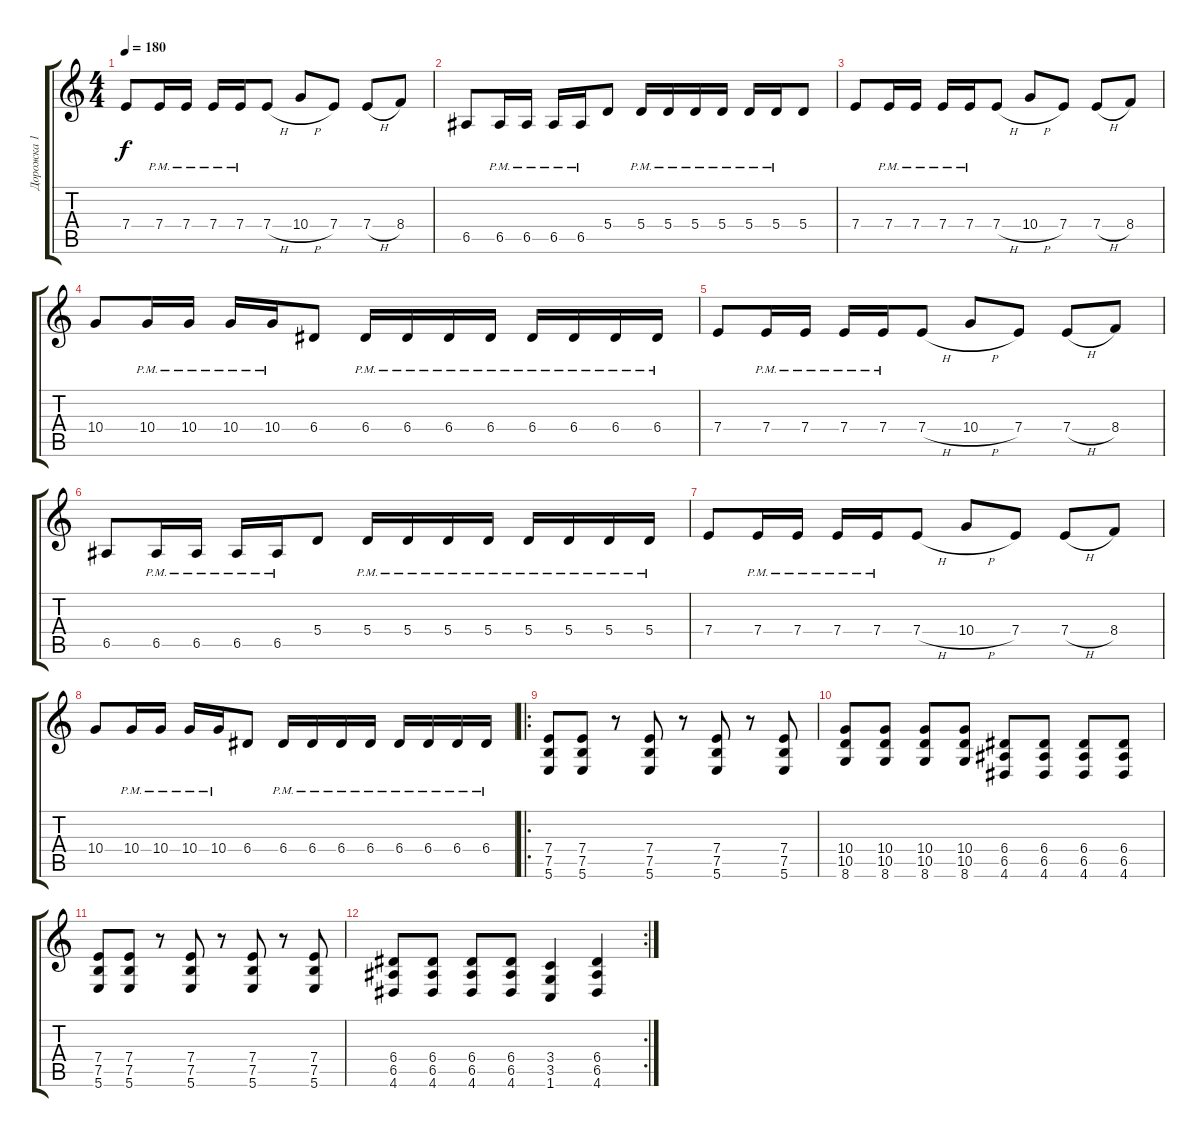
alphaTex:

\track ("Дорожка 1" "Дорожка 1") {instrument distortionguitar}
\staff {score tabs}
\tuning (B3 Gb3 D3 A2 E2 B1) {hide}
\ts (4 4)
\tempo 180
\clef g2
\ks c
7.4.8{dy f} 7.4{pm}.16 7.4{pm}.16 7.4{pm}.16 7.4{pm}.16 7.4{h}.8 10.4{h}.8 7.4.8 7.4{h}.8 8.4.8 |
6.5.8 6.5{pm}.16 6.5{pm}.16 6.5{pm}.16 6.5{pm}.16 5.4.8 5.4{pm}.16 5.4{pm}.16 5.4{pm}.16 5.4{pm}.16 5.4{pm}.16 5.4{pm}.16 5.4.8 |
7.4.8 7.4{pm}.16 7.4{pm}.16 7.4{pm}.16 7.4{pm}.16 7.4{h}.8 10.4{h}.8 7.4.8 7.4{h}.8 8.4.8 |
10.4.8 10.4{pm}.16 10.4{pm}.16 10.4{pm}.16 10.4{pm}.16 6.4.8 6.4{pm}.16 6.4{pm}.16 6.4{pm}.16 6.4{pm}.16 6.4{pm}.16 6.4{pm}.16 6.4{pm}.16 6.4{pm}.16 |
7.4.8 7.4{pm}.16 7.4{pm}.16 7.4{pm}.16 7.4{pm}.16 7.4{h}.8 10.4{h}.8 7.4.8 7.4{h}.8 8.4.8 |
6.5.8 6.5{pm}.16 6.5{pm}.16 6.5{pm}.16 6.5{pm}.16 5.4.8 5.4{pm}.16 5.4{pm}.16 5.4{pm}.16 5.4{pm}.16 5.4{pm}.16 5.4{pm}.16 5.4{pm}.16 5.4{pm}.16 |
7.4.8 7.4{pm}.16 7.4{pm}.16 7.4{pm}.16 7.4{pm}.16 7.4{h}.8 10.4{h}.8 7.4.8 7.4{h}.8 8.4.8 |
10.4.8 10.4{pm}.16 10.4{pm}.16 10.4{pm}.16 10.4{pm}.16 6.4.8 6.4{pm}.16 6.4{pm}.16 6.4{pm}.16 6.4{pm}.16 6.4{pm}.16 6.4{pm}.16 6.4{pm}.16 6.4{pm}.16 |
\ro
(7.4 7.5 5.6).8 (7.4 7.5 5.6).8 r.8 (7.4 7.5 5.6).8 r.8 (7.4 7.5 5.6).8 r.8 (7.4 7.5 5.6).8 |
(10.4 10.5 8.6).8 (10.4 10.5 8.6).8 (10.4 10.5 8.6).8 (10.4 10.5 8.6).8 (6.4 6.5 4.6).8 (6.4 6.5 4.6).8 (6.4 6.5 4.6).8 (6.4 6.5 4.6).8 |
(7.4 7.5 5.6).8 (7.4 7.5 5.6).8 r.8 (7.4 7.5 5.6).8 r.8 (7.4 7.5 5.6).8 r.8 (7.4 7.5 5.6).8 |
\rc 2
(6.4 6.5 4.6).8 (6.4 6.5 4.6).8 (6.4 6.5 4.6).8 (6.4 6.5 4.6).8 (3.4 3.5 1.6).4 (6.4 6.5 4.6).4
